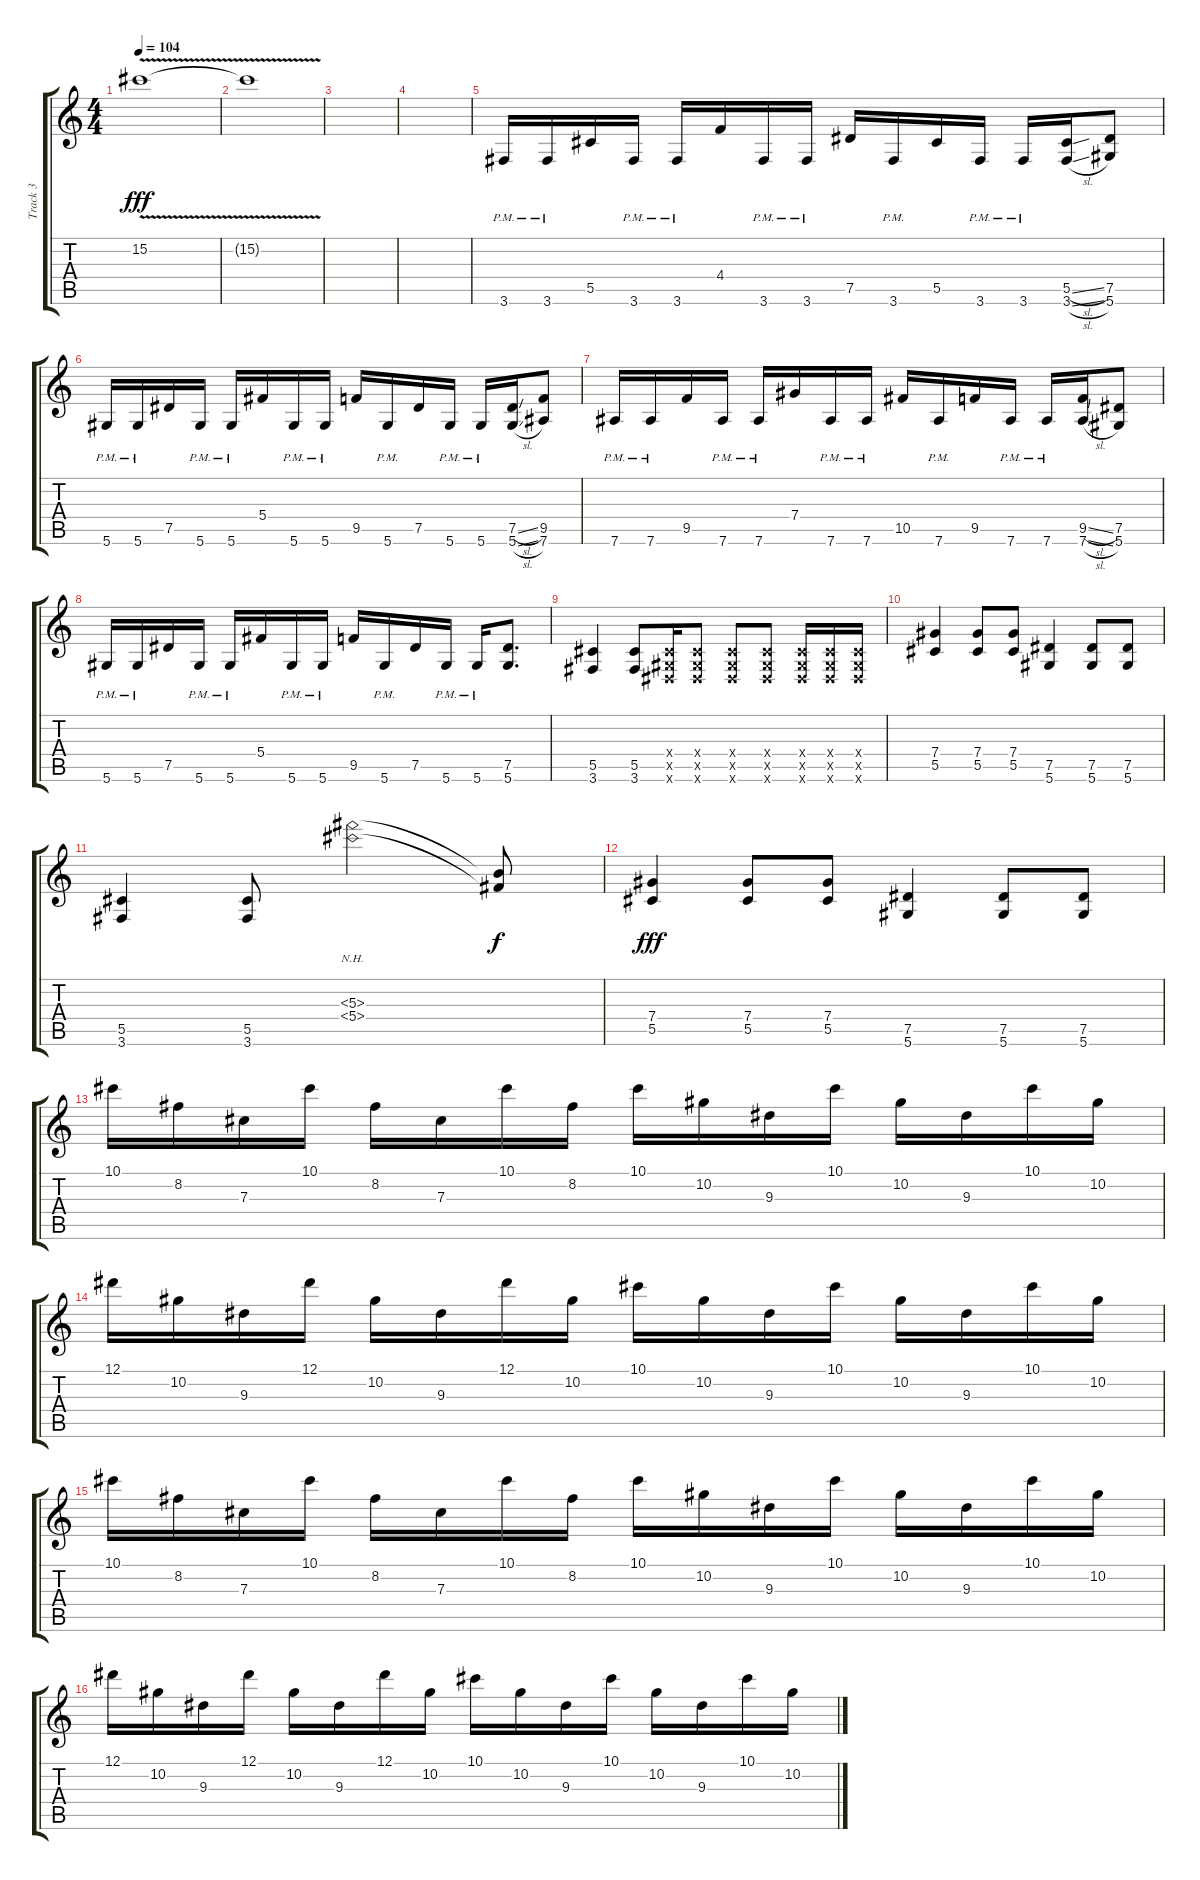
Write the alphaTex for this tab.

\track ("Track 3" "Track 3") {instrument distortionguitar}
\staff {score tabs}
\tuning (Eb4 Bb3 Gb3 Db3 Ab2 Eb2) {hide}
\ts (4 4)
\tempo 104
\clef g2
\ks c
15.2{v}.1{dy fff volume 0} |
15.2{t}.1 |
|
|
3.6{pm}.16{volume 16} 3.6{pm}.16 5.5.16 3.6{pm}.16 3.6{pm}.16 4.4.16 3.6{pm}.16 3.6{pm}.16 7.5.16 3.6{pm}.16 5.5.16 3.6{pm}.16 3.6{pm}.16 (5.5{sl} 3.6{sl}).16 (7.5 5.6).8 |
5.6{pm}.16 5.6{pm}.16 7.5.16 5.6{pm}.16 5.6{pm}.16 5.4.16 5.6{pm}.16 5.6{pm}.16 9.5.16 5.6{pm}.16 7.5.16 5.6{pm}.16 5.6{pm}.16 (7.5{sl} 5.6{sl}).16 (9.5 7.6).8 |
7.6{pm}.16 7.6{pm}.16 9.5.16 7.6{pm}.16 7.6{pm}.16 7.4.16 7.6{pm}.16 7.6{pm}.16 10.5.16 7.6{pm}.16 9.5.16 7.6{pm}.16 7.6{pm}.16 (9.5{sl} 7.6{sl}).16 (7.5 5.6).8 |
5.6{pm}.16 5.6{pm}.16 7.5.16 5.6{pm}.16 5.6{pm}.16 5.4.16 5.6{pm}.16 5.6{pm}.16 9.5.16 5.6{pm}.16 7.5.16 5.6{pm}.16 5.6{pm}.16 (7.5 5.6).8{d} |
(5.5 3.6).4 (5.5 3.6).8 (0.4{x} 0.5{x} 0.6{x}).16 (0.4{x} 0.5{x} 0.6{x}).8 (0.4{x} 0.5{x} 0.6{x}).8 (0.4{x} 0.5{x} 0.6{x}).8 (0.4{x} 0.5{x} 0.6{x}).16 (0.4{x} 0.5{x} 0.6{x}).16 (0.4{x} 0.5{x} 0.6{x}).16 |
(7.4 5.5).4 (7.4 5.5).8 (7.4 5.5).8 (7.5 5.6).4 (7.5 5.6).8 (7.5 5.6).8 |
(5.5 3.6).4 (5.5 3.6).8 (5.3{nh} 5.4{nh}).2 (5.3{t} 5.4{t}).8{dy f} |
(7.4 5.5).4{dy fff} (7.4 5.5).8 (7.4 5.5).8 (7.5 5.6).4 (7.5 5.6).8 (7.5 5.6).8 |
10.1.16 8.2.16 7.3.16 10.1.16 8.2.16 7.3.16 10.1.16 8.2.16 10.1.16 10.2.16 9.3.16 10.1.16 10.2.16 9.3.16 10.1.16 10.2.16 |
12.1.16 10.2.16 9.3.16 12.1.16 10.2.16 9.3.16 12.1.16 10.2.16 10.1.16 10.2.16 9.3.16 10.1.16 10.2.16 9.3.16 10.1.16 10.2.16 |
10.1.16 8.2.16 7.3.16 10.1.16 8.2.16 7.3.16 10.1.16 8.2.16 10.1.16 10.2.16 9.3.16 10.1.16 10.2.16 9.3.16 10.1.16 10.2.16 |
12.1.16 10.2.16 9.3.16 12.1.16 10.2.16 9.3.16 12.1.16 10.2.16 10.1.16 10.2.16 9.3.16 10.1.16 10.2.16 9.3.16 10.1.16 10.2.16
